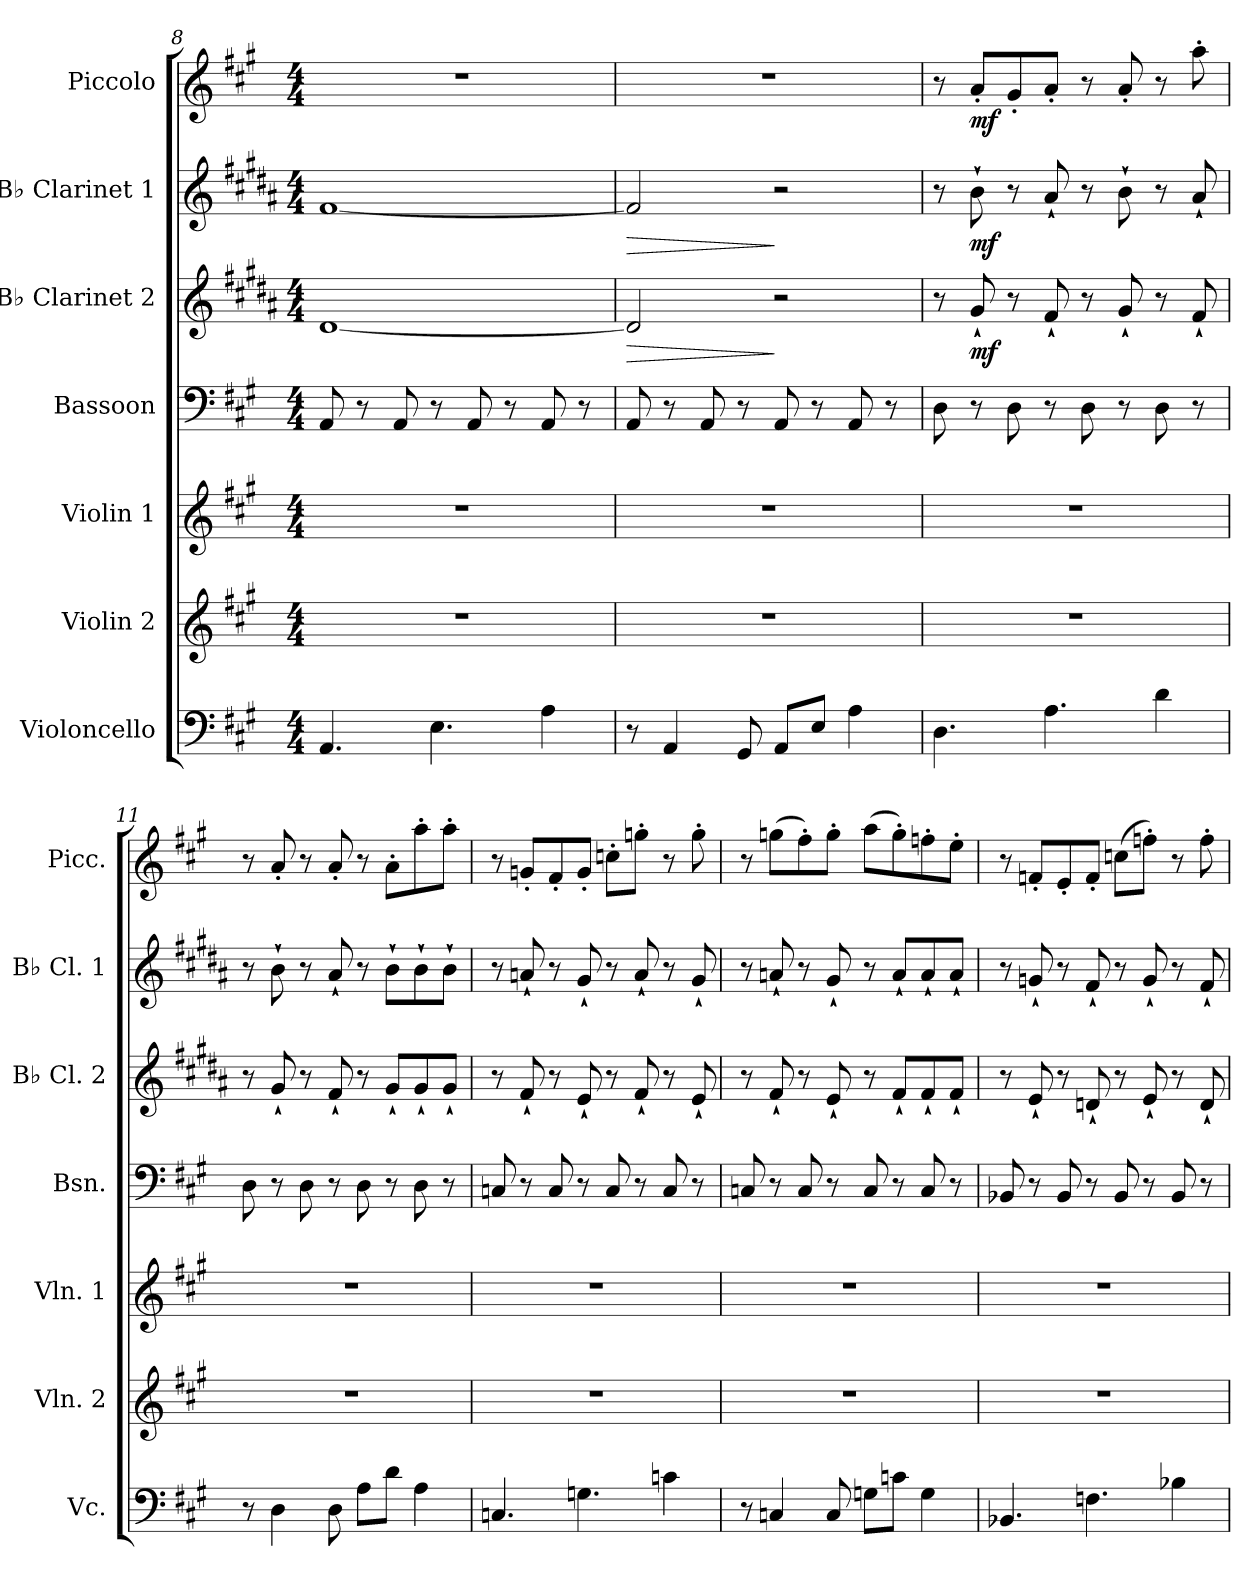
**kern	**kern	**kern	**kern	**kern	**dynam	**kern	**dynam	**kern	**dynam
*part7	*part6	*part5	*part4	*part3	*part3	*part2	*part2	*part1	*part1
*staff7	*staff6	*staff5	*staff4	*staff3	*staff3	*staff2	*staff2	*staff1	*staff1
*I"Violoncello	*I"Violin 2	*I"Violin 1	*I"Bassoon	*I"B♭ Clarinet 2	*	*I"B♭ Clarinet 1	*	*I"Piccolo	*
*I'Vc.	*I'Vln. 2	*I'Vln. 1	*I'Bsn.	*I'B♭ Cl. 2	*	*I'B♭ Cl. 1	*	*I'Picc.	*
*clefF4	*clefG2	*clefG2	*clefF4	*clefG2	*	*clefG2	*	*clefG2	*
*	*	*	*	*ITrd1c2	*	*ITrd1c2	*	*	*
*k[f#c#g#]	*k[f#c#g#]	*k[f#c#g#]	*k[f#c#g#]	*k[f#c#g#]	*	*k[f#c#g#]	*	*k[f#c#g#]	*
*M4/4	*M4/4	*M4/4	*M4/4	*M4/4	*	*M4/4	*	*M4/4	*
=8	=8	=8	=8	=8	=8	=8	=8	=8	=8
4.AA/	1r	1r	8AA/	[1c#	.	[1e	.	1r	.
.	.	.	8r	.	.	.	.	.	.
.	.	.	8AA/	.	.	.	.	.	.
4.E\	.	.	8r	.	.	.	.	.	.
.	.	.	8AA/	.	.	.	.	.	.
.	.	.	8r	.	.	.	.	.	.
4A\	.	.	8AA/	.	.	.	.	.	.
.	.	.	8r	.	.	.	.	.	.
=9	=9	=9	=9	=9	=9	=9	=9	=9	=9
!	!	!	!	!	!LO:HP:b	!	!LO:HP:b	!	!
8r	1r	1r	8AA/	2c#/]	>	2e/]	>	1r	.
4AA/	.	.	8r	.	.	.	.	.	.
.	.	.	8AA/	.	.	.	.	.	.
8GG#/	.	.	8r	.	.	.	.	.	.
8AA/L	.	.	8AA/	2r	]	2r	]	.	.
8E/J	.	.	8r	.	.	.	.	.	.
4A\	.	.	8AA/	.	.	.	.	.	.
.	.	.	8r	.	.	.	.	.	.
!!LO:LB:g=z
=10	=10	=10	=10	=10	=10	=10	=10	=10	=10
4.D\	1r	1r	8D\	8r	.	8r	.	8r	.
!	!	!	!	!	!LO:DY:b	!	!LO:DY:b	!	!LO:DY:b
.	.	.	8r	8f#`/	mf	8a`\	mf	8a'/L	mf
.	.	.	8D\	8r	.	8r	.	8g#'/	.
4.A\	.	.	8r	8e`/	.	8g#`/	.	8a'/J	.
.	.	.	8D\	8r	.	8r	.	8r	.
.	.	.	8r	8f#`/	.	8a`\	.	8a'/	.
4d\	.	.	8D\	8r	.	8r	.	8r	.
.	.	.	8r	8e`/	.	8g#`/	.	8aa'\	.
=11	=11	=11	=11	=11	=11	=11	=11	=11	=11
8r	1r	1r	8D\	8r	.	8r	.	8r	.
4D\	.	.	8r	8f#`/	.	8a`\	.	8a'/	.
.	.	.	8D\	8r	.	8r	.	8r	.
8D\	.	.	8r	8e`/	.	8g#`/	.	8a'/	.
8A\L	.	.	8D\	8r	.	8r	.	8r	.
8d\J	.	.	8r	8f#`/L	.	8a`\L	.	8a'\L	.
4A\	.	.	8D\	8f#`/	.	8a`\	.	8aa'\	.
.	.	.	8r	8f#`/J	.	8a`\J	.	8aa'\J	.
=12	=12	=12	=12	=12	=12	=12	=12	=12	=12
4.Cn/	1r	1r	8Cn/	8r	.	8r	.	8r	.
.	.	.	8r	8e`/	.	8gn`/	.	8gn'/L	.
.	.	.	8C/	8r	.	8r	.	8f#'/	.
4.Gn\	.	.	8r	8d`/	.	8f#`/	.	8g'/J	.
.	.	.	8C/	8r	.	8r	.	8ccn'\L	.
.	.	.	8r	8e`/	.	8g`/	.	8ggn'\J	.
4cn\	.	.	8C/	8r	.	8r	.	8r	.
.	.	.	8r	8d`/	.	8f#`/	.	8gg'\	.
!!LO:PB:g=z
=13	=13	=13	=13	=13	=13	=13	=13	=13	=13
8r	1r	1r	8Cn/	8r	.	8r	.	8r	.
4Cn/	.	.	8r	8e`/	.	8gn`/	.	(8ggn\L	.
.	.	.	8C/	8r	.	8r	.	8ff#'\)	.
8C/	.	.	8r	8d`/	.	8f#`/	.	8gg'\J	.
8Gn\L	.	.	8C/	8r	.	8r	.	(8aa\L	.
8cn\J	.	.	8r	8e`/L	.	8g`/L	.	8gg'\)	.
4G\	.	.	8C/	8e`/	.	8g`/	.	8ffn'\	.
.	.	.	8r	8e`/J	.	8g`/J	.	8ee'\J	.
=14	=14	=14	=14	=14	=14	=14	=14	=14	=14
4.BB-X/	1r	1r	8BB-X/	8r	.	8r	.	8r	.
.	.	.	8r	8d`/	.	8fn`/	.	8fn'/L	.
.	.	.	8BB-/	8r	.	8r	.	8e'/	.
4.Fn\	.	.	8r	8cn`/	.	8e`/	.	8f'/J	.
.	.	.	8BB-/	8r	.	8r	.	(8ccn\L	.
.	.	.	8r	8d`/	.	8f`/	.	8ffn'\J)	.
4B-X\	.	.	8BB-/	8r	.	8r	.	8r	.
.	.	.	8r	8c`/	.	8e`/	.	8ff'\	.
=	=	=	=	=	=	=	=	=	=
*-	*-	*-	*-	*-	*-	*-	*-	*-	*-
